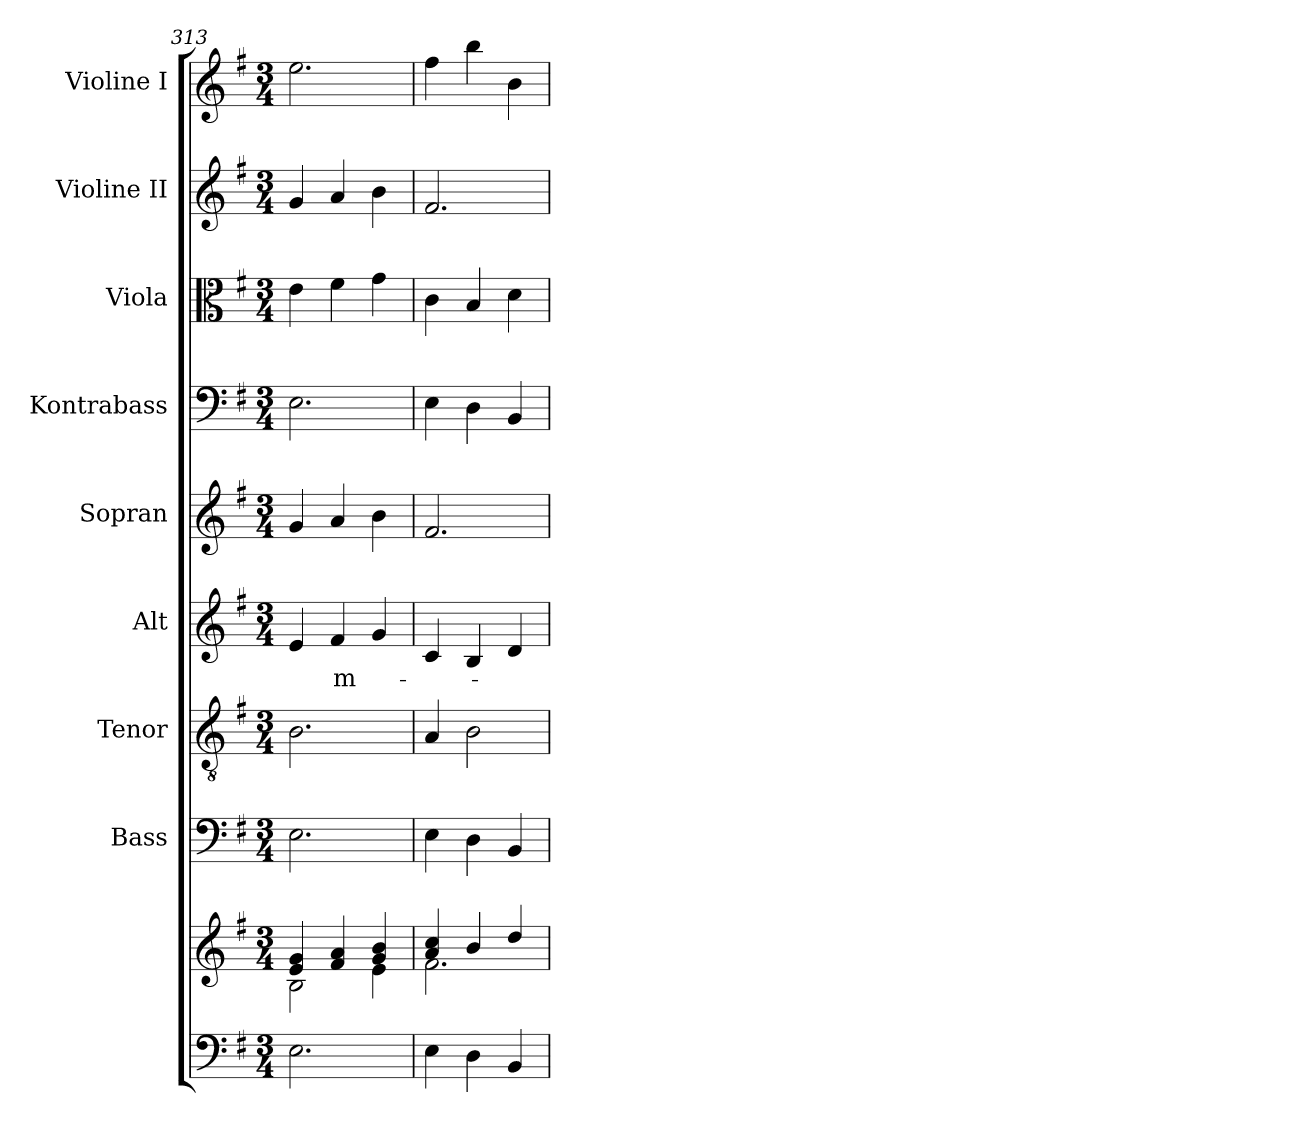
**kern	**kern	**kern	**kern	**kern	**text	**kern	**kern	**kern	**kern	**kern
*part9	*part9	*part8	*part7	*part6	*part6	*part5	*part4	*part3	*part2	*part1
*staff10	*staff9	*staff8	*staff7	*staff6	*staff6	*staff5	*staff4	*staff3	*staff2	*staff1
*	*	*I"Bass	*I"Tenor	*I"Alt	*	*I"Sopran	*I"Kontrabass	*I"Viola	*I"Violine II	*I"Violine I
*	*	*I'B.	*I'T.	*I'A.	*	*I'S.	*I'Kb.	*I'Vla.	*I'Vl. II	*I'Vl. I
!!LO:PB:g=z
*clefF4	*clefG2	*clefF4	*clefGv2	*clefG2	*	*clefG2	*clefF4	*clefC3	*clefG2	*clefG2
*	*	*	*	*	*	*	*ITrd7c12	*	*	*
*k[f#]	*k[f#]	*k[f#]	*k[f#]	*k[f#]	*	*k[f#]	*k[f#]	*k[f#]	*k[f#]	*k[f#]
*G:	*G:	*G:	*G:	*G:	*	*G:	*G:	*G:	*G:	*G:
*M3/4	*M3/4	*M3/4	*M3/4	*M3/4	*	*M3/4	*M3/4	*M3/4	*M3/4	*M3/4
=313	=313	=313	=313	=313	=313	=313	=313	=313	=313	=313
*	*^	*	*	*	*	*	*	*	*	*
2.E\	4e/ 4g/	2B\	2.E\	2.B\	4e/	.	4g/	2.EE\	4e\	4g/	2.ee\
!	!	!	!	!	!	!LO:LY:b	!	!	!	!	!
.	4f#/ 4a/	.	.	.	4f#/	-m-	4a/	.	4f#\	4a/	.
.	4g/ 4b/	4e\	.	.	4g/	.	4b\	.	4g\	4b\	.
=314	=314	=314	=314	=314	=314	=314	=314	=314	=314	=314	=314
4E\	4a/ 4cc/	2.f#\	4E\	4A/	4c/	.	2.f#/	4EE\	4c\	2.f#/	4ff#\
4D\	4b/	.	4D\	2B\	4B/	.	.	4DD\	4B/	.	4bb\
4BB/	4dd/	.	4BB/	.	4d/	.	.	4BBB/	4d\	.	4b\
*	*v	*v	*	*	*	*	*	*	*	*	*
=	=	=	=	=	=	=	=	=	=	=
*-	*-	*-	*-	*-	*-	*-	*-	*-	*-	*-
